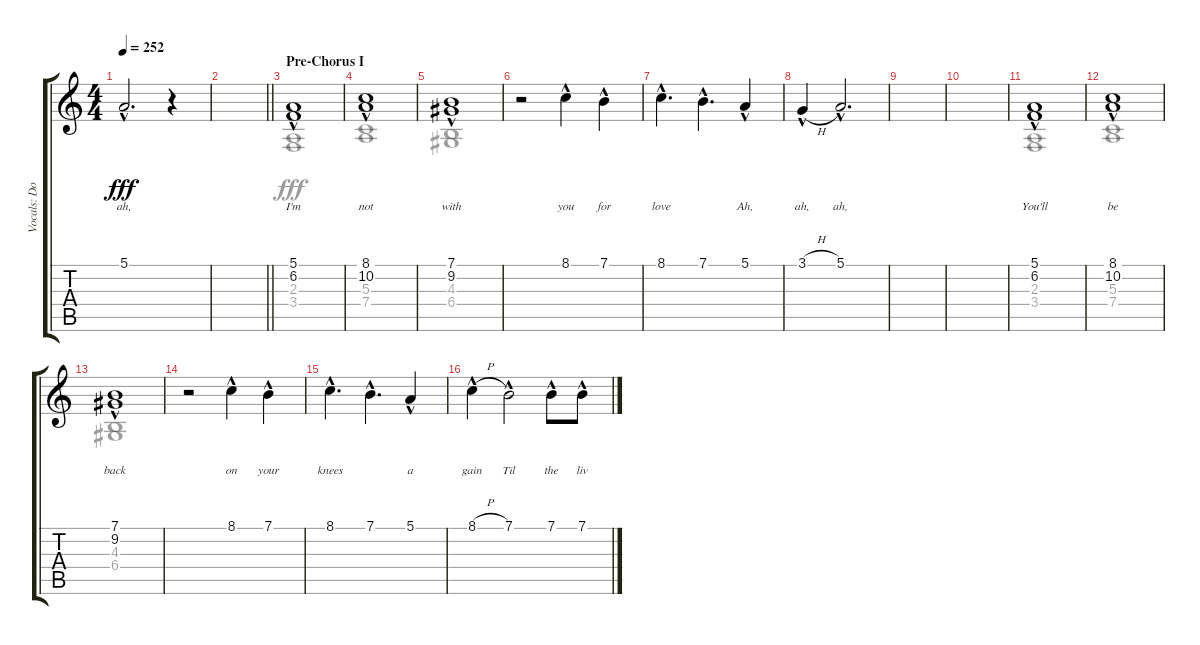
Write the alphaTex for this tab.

\track ("Vocals: Don" "Vocals: Do") {instrument lead2sawtooth}
\staff {score tabs}
\tuning (E4 B3 G3 D3 A2 E2) {hide}
\voice
\ts (4 4)
\tempo 252
\clef g2
\ks c
5.1{hac}.2{d lyrics (0 "ah,") lyrics (1 "") lyrics (2 "") lyrics (3 "") lyrics (4 "") dy fff} r.4 |
\barLineRight lightlight
|
\section ("" "Pre-Chorus I")
(5.1{hac} 6.2{hac}).1{lyrics (0 "I'm") lyrics (1 "") lyrics (2 "") lyrics (3 "") lyrics (4 "")} |
(8.1{hac} 10.2{hac}).1{lyrics (0 "not") lyrics (1 "") lyrics (2 "") lyrics (3 "") lyrics (4 "")} |
(7.1{hac} 9.2{hac}).1{lyrics (0 "with") lyrics (1 "") lyrics (2 "") lyrics (3 "") lyrics (4 "")} |
r.2 8.1{hac}.4{lyrics (0 "you") lyrics (1 "") lyrics (2 "") lyrics (3 "") lyrics (4 "")} 7.1{hac}.4{lyrics (0 "for") lyrics (1 "") lyrics (2 "") lyrics (3 "") lyrics (4 "")} |
8.1{hac}.4{d lyrics (0 "love") lyrics (1 "") lyrics (2 "") lyrics (3 "") lyrics (4 "")} 7.1{hac}.4{d lyrics (0 "") lyrics (1 "") lyrics (2 "") lyrics (3 "") lyrics (4 "")} 5.1{hac}.4{lyrics (0 "Ah,") lyrics (1 "") lyrics (2 "") lyrics (3 "") lyrics (4 "")} |
3.1{h hac}.4{lyrics (0 "ah,") lyrics (1 "") lyrics (2 "") lyrics (3 "") lyrics (4 "")} 5.1{hac}.2{d lyrics (0 "ah,") lyrics (1 "") lyrics (2 "") lyrics (3 "") lyrics (4 "")} |
|
|
(5.1{hac} 6.2{hac}).1{lyrics (0 "You'll") lyrics (1 "") lyrics (2 "") lyrics (3 "") lyrics (4 "")} |
(8.1{hac} 10.2{hac}).1{lyrics (0 "be") lyrics (1 "") lyrics (2 "") lyrics (3 "") lyrics (4 "")} |
(7.1{hac} 9.2{hac}).1{lyrics (0 "back") lyrics (1 "") lyrics (2 "") lyrics (3 "") lyrics (4 "")} |
r.2 8.1{hac}.4{lyrics (0 "on") lyrics (1 "") lyrics (2 "") lyrics (3 "") lyrics (4 "")} 7.1{hac}.4{lyrics (0 "your") lyrics (1 "") lyrics (2 "") lyrics (3 "") lyrics (4 "")} |
8.1{hac}.4{d lyrics (0 "knees") lyrics (1 "") lyrics (2 "") lyrics (3 "") lyrics (4 "")} 7.1{hac}.4{d lyrics (0 "") lyrics (1 "") lyrics (2 "") lyrics (3 "") lyrics (4 "")} 5.1{hac}.4{lyrics (0 "a") lyrics (1 "") lyrics (2 "") lyrics (3 "") lyrics (4 "")} |
8.1{h hac}.4{lyrics (0 "gain") lyrics (1 "") lyrics (2 "") lyrics (3 "") lyrics (4 "")} 7.1{hac}.2{lyrics (0 "Til") lyrics (1 "") lyrics (2 "") lyrics (3 "") lyrics (4 "")} 7.1{hac}.8{lyrics (0 "the") lyrics (1 "") lyrics (2 "") lyrics (3 "") lyrics (4 "")} 7.1{hac}.8{lyrics (0 "liv") lyrics (1 "") lyrics (2 "") lyrics (3 "") lyrics (4 "")}
\voice
\clef g2
\ottava regular
\simile none
\ks c
|
\barLineRight lightlight
|
(2.3 3.4).1 |
(5.3 7.4).1 |
(4.3 6.4).1 |
|
|
|
|
|
(2.3 3.4).1 |
(5.3 7.4).1 |
(4.3 6.4).1 |
|
|
